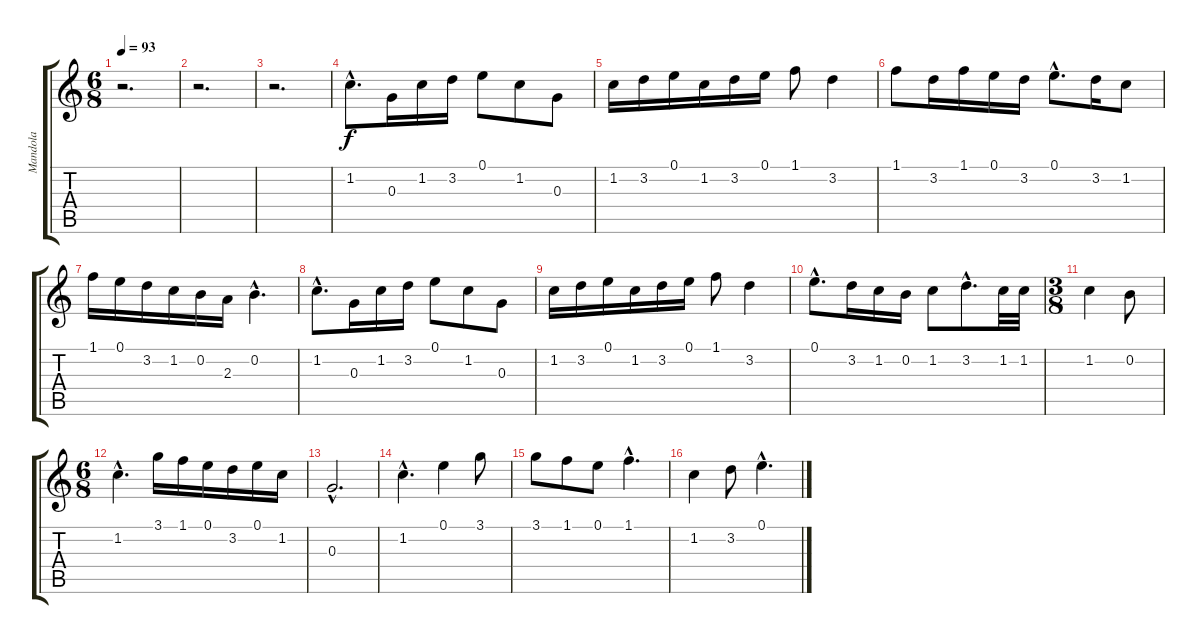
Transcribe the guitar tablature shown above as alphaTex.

\track ("Mandola" "Mandola") {instrument banjo}
\staff {score tabs}
\tuning (E4 B3 G3 D3 A2 E2) {hide}
\displaytranspose 12
\ts (6 8)
\tempo 93
\clef g2
\ks c
r.2{d dy f} |
r.2{d} |
r.2{d} |
1.2{hac}.8{d} 0.3.16 1.2.16 3.2.16 0.1.8 1.2.8 0.3.8 |
1.2.16 3.2.16 0.1.16 1.2.16 3.2.16 0.1.16 1.1.8 3.2.4 |
1.1.8 3.2.16 1.1.16 0.1.16 3.2.16 0.1{hac}.8{d} 3.2.16 1.2.8 |
1.1.16 0.1.16 3.2.16 1.2.16 0.2.16 2.3.16 0.2{hac}.4{d} |
1.2{hac}.8{d} 0.3.16 1.2.16 3.2.16 0.1.8 1.2.8 0.3.8 |
1.2.16 3.2.16 0.1.16 1.2.16 3.2.16 0.1.16 1.1.8 3.2.4 |
0.1{hac}.8{d} 3.2.16 1.2.16 0.2.16 1.2.8 3.2{hac}.8{d} 1.2.32 1.2.32 |
\ts (3 8)
1.2.4 0.2.8 |
\ts (6 8)
1.2{hac}.4{d} 3.1.16 1.1.16 0.1.16 3.2.16 0.1.16 1.2.16 |
0.3{hac}.2{d} |
1.2{hac}.4{d} 0.1.4 3.1.8 |
3.1.8 1.1.8 0.1.8 1.1{hac}.4{d} |
1.2.4 3.2.8 0.1{hac}.4{d}
